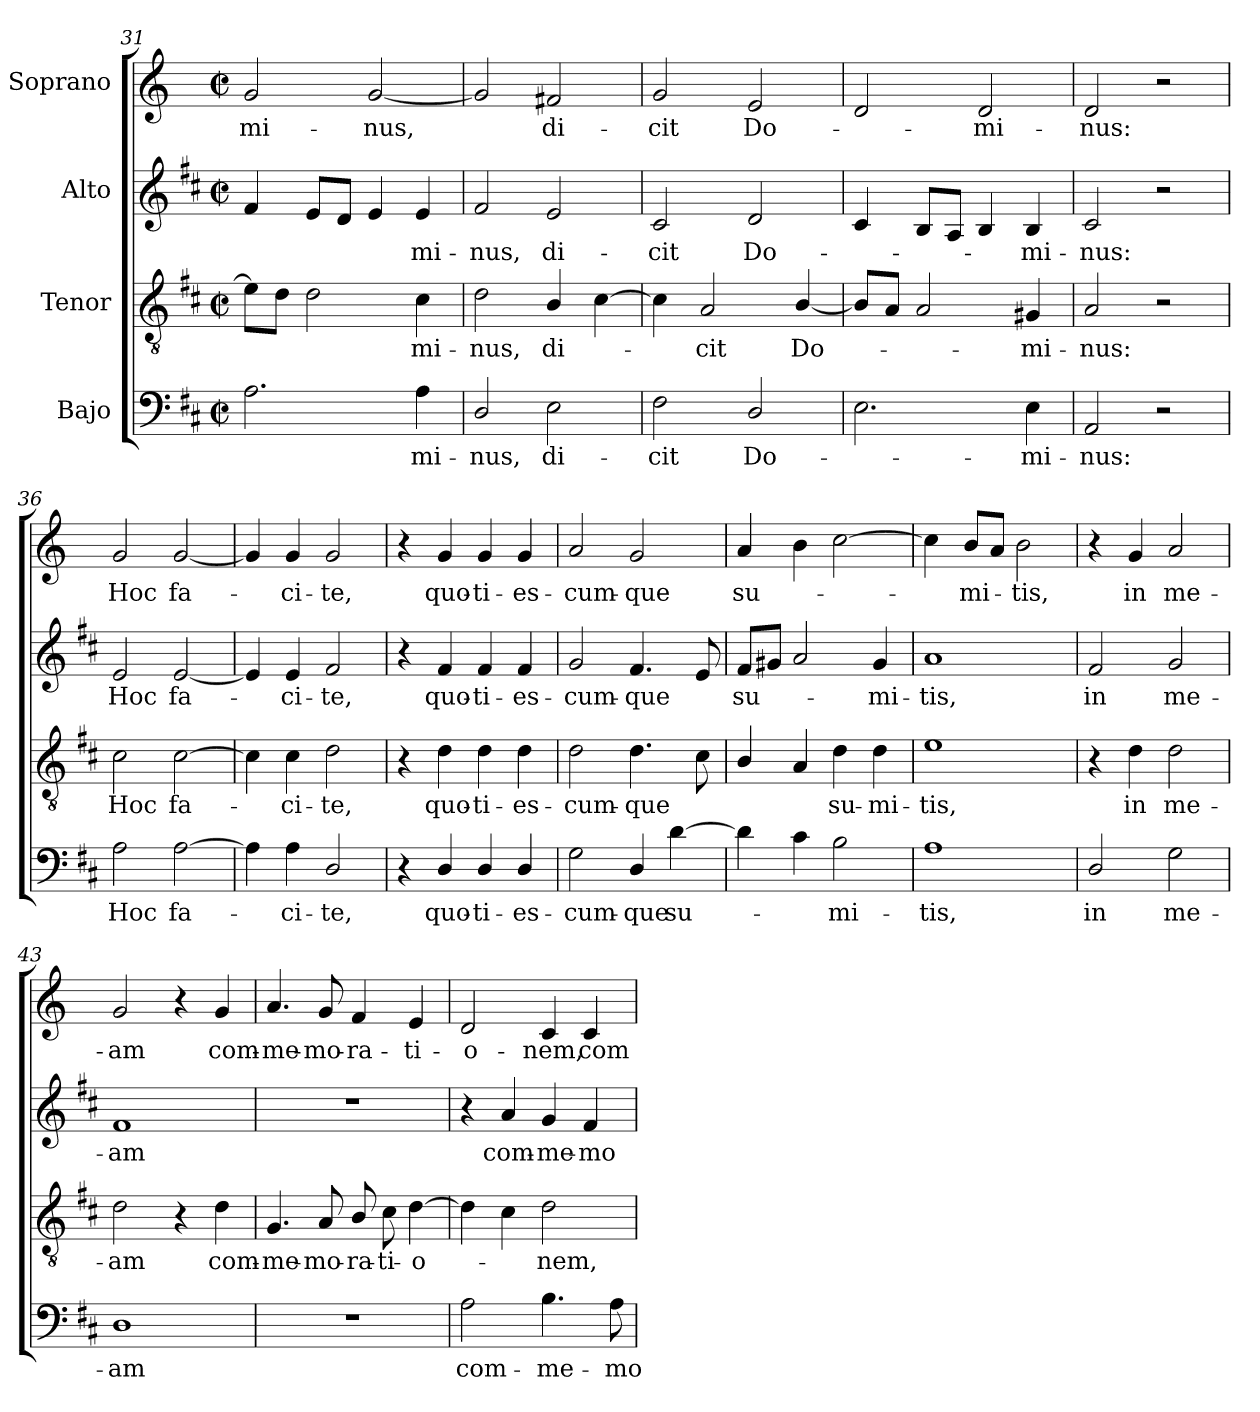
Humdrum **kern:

**kern	**text	**kern	**text	**kern	**text	**kern	**text
*part4	*part4	*part3	*part3	*part2	*part2	*part1	*part1
*staff4	*staff4	*staff3	*staff3	*staff2	*staff2	*staff1	*staff1
*I"Bajo	*	*I"Tenor	*	*I"Alto	*	*I"Soprano	*
*clefF4	*	*clefGv2	*	*clefG2	*	*clefG2	*
*ITrd1c2	*	*ITrd1c2	*	*ITrd1c2	*	*	*
*k[]	*	*k[]	*	*k[]	*	*k[]	*
*C:	*	*C:	*	*C:	*	*C:	*
*M2/2	*	*M2/2	*	*M2/2	*	*M2/2	*
*met(c|)	*	*met(c|)	*	*met(c|)	*	*met(c|)	*
=31	=31	=31	=31	=31	=31	=31	=31
!	!	!	!	!	!	!	!LO:LY:b
2.G\	.	8d\L]	.	4e/	.	2g/	-mi-
.	.	8c\J	.	.	.	.	.
.	.	2c\	.	8d/L	.	.	.
.	.	.	.	8c/J	.	.	.
!	!	!	!	!	!	!	!LO:LY:b
.	.	.	.	4d/	.	[2g/	-nus,
!	!LO:LY:b	!	!LO:LY:b	!	!LO:LY:b	!	!
4G\	-mi-	4B\	-mi-	4d/	-mi-	.	.
=32	=32	=32	=32	=32	=32	=32	=32
!	!LO:LY:b	!	!LO:LY:b	!	!LO:LY:b	!	!
2C/	-nus,	2c\	-nus,	2e/	-nus,	2g/]	.
!	!LO:LY:b	!	!LO:LY:b	!	!LO:LY:b	!	!LO:LY:b
2D\	di-	4A/	di-	2d/	di-	2f#X/	di-
.	.	[4B\	.	.	.	.	.
=33	=33	=33	=33	=33	=33	=33	=33
!	!LO:LY:b	!	!	!	!LO:LY:b	!	!LO:LY:b
2E\	-cit	4B\]	.	2B/	-cit	2g/	-cit
!	!	!	!LO:LY:b	!	!	!	!
.	.	2G/	-cit	.	.	.	.
!	!LO:LY:b	!	!	!	!LO:LY:b	!	!LO:LY:b
2C/	Do-	.	.	2c/	Do-	2e/	Do-
!	!	!	!LO:LY:b	!	!	!	!
.	.	[4A/	Do-	.	.	.	.
=34	=34	=34	=34	=34	=34	=34	=34
2.D\	.	8A/L]	.	4B/	.	2d/	.
.	.	8G/J	.	.	.	.	.
.	.	2G/	.	8A/L	.	.	.
.	.	.	.	8G/J	.	.	.
!	!	!	!	!	!	!	!LO:LY:b
.	.	.	.	4A/	.	2d/	-mi-
!	!LO:LY:b	!	!LO:LY:b	!	!LO:LY:b	!	!
4D\	-mi-	4F#X/	-mi-	4A/	-mi-	.	.
=35	=35	=35	=35	=35	=35	=35	=35
!	!LO:LY:b	!	!LO:LY:b	!	!LO:LY:b	!	!LO:LY:b
2GG/	-nus:	2G/	-nus:	2B/	-nus:	2d/	-nus:
2r	.	2r	.	2r	.	2r	.
!!LO:LB:g=z
=36	=36	=36	=36	=36	=36	=36	=36
!	!LO:LY:b	!	!LO:LY:b	!	!LO:LY:b	!	!LO:LY:b
2G\	Hoc	2B\	Hoc	2d/	Hoc	2g/	Hoc
!	!LO:LY:b	!	!LO:LY:b	!	!LO:LY:b	!	!LO:LY:b
[2G\	fa-	[2B\	fa-	[2d/	fa-	[2g/	fa-
=37	=37	=37	=37	=37	=37	=37	=37
4G\]	.	4B\]	.	4d/]	.	4g/]	.
!	!LO:LY:b	!	!LO:LY:b	!	!LO:LY:b	!	!LO:LY:b
4G\	-ci-	4B\	-ci-	4d/	-ci-	4g/	-ci-
!	!LO:LY:b	!	!LO:LY:b	!	!LO:LY:b	!	!LO:LY:b
2C/	-te,	2c\	-te,	2e/	-te,	2g/	-te,
=38	=38	=38	=38	=38	=38	=38	=38
4r	.	4r	.	4r	.	4r	.
!	!LO:LY:b	!	!LO:LY:b	!	!LO:LY:b	!	!LO:LY:b
4C/	quo-	4c\	quo-	4e/	quo-	4g/	quo-
!	!LO:LY:b	!	!LO:LY:b	!	!LO:LY:b	!	!LO:LY:b
4C/	-ti-	4c\	-ti-	4e/	-ti-	4g/	-ti-
!	!LO:LY:b	!	!LO:LY:b	!	!LO:LY:b	!	!LO:LY:b
4C/	-es-	4c\	-es-	4e/	-es-	4g/	-es-
=39	=39	=39	=39	=39	=39	=39	=39
!	!LO:LY:b	!	!LO:LY:b	!	!LO:LY:b	!	!LO:LY:b
2F\	-cum-	2c\	-cum-	2f/	-cum-	2a/	-cum-
!	!LO:LY:b	!	!LO:LY:b	!	!LO:LY:b	!	!LO:LY:b
4C/	-que	4.c\	-que	4.e/	-que	2g/	-que
!	!LO:LY:b	!	!	!	!	!	!
[4c\	su-	.	.	.	.	.	.
.	.	8B\	.	8d/	.	.	.
=40	=40	=40	=40	=40	=40	=40	=40
!	!	!	!	!	!LO:LY:b	!	!LO:LY:b
4c\]	.	4A/	.	8e/L	su-	4a/	su-
.	.	.	.	8f#X/J	.	.	.
4B\	.	4G/	.	2g/	.	4b\	.
!	!LO:LY:b	!	!LO:LY:b	!	!	!	!
2A\	-mi-	4c\	su-	.	.	[2cc\	.
!	!	!	!LO:LY:b	!	!LO:LY:b	!	!
.	.	4c\	-mi-	4f#/	-mi-	.	.
=41	=41	=41	=41	=41	=41	=41	=41
!	!LO:LY:b	!	!LO:LY:b	!	!LO:LY:b	!	!
1G	-tis,	1d	-tis,	1g	-tis,	4cc\]	.
!	!	!	!	!	!	!	!LO:LY:b
.	.	.	.	.	.	8b/L	-mi-
.	.	.	.	.	.	8a/J	.
!	!	!	!	!	!	!	!LO:LY:b
.	.	.	.	.	.	2b\	-tis,
=42	=42	=42	=42	=42	=42	=42	=42
!	!LO:LY:b	!	!	!	!LO:LY:b	!	!
2C/	in	4r	.	2e/	in	4r	.
!	!	!	!LO:LY:b	!	!	!	!LO:LY:b
.	.	4c\	in	.	.	4g/	in
!	!LO:LY:b	!	!LO:LY:b	!	!LO:LY:b	!	!LO:LY:b
2F\	me-	2c\	me-	2f/	me-	2a/	me-
=43	=43	=43	=43	=43	=43	=43	=43
!	!LO:LY:b	!	!LO:LY:b	!	!LO:LY:b	!	!LO:LY:b
1C	-am	2c\	-am	1e	-am	2g/	-am
.	.	4r	.	.	.	4r	.
!	!	!	!LO:LY:b	!	!	!	!LO:LY:b
.	.	4c\	com-	.	.	4g/	com-
!!LO:PB:g=z
=44	=44	=44	=44	=44	=44	=44	=44
!	!	!	!LO:LY:b	!	!	!	!LO:LY:b
1r	.	4.F/	-me-	1r	.	4.a/	-me-
!	!	!	!LO:LY:b	!	!	!	!LO:LY:b
.	.	8G/	-mo-	.	.	8g/	-mo-
!	!	!	!LO:LY:b	!	!	!	!LO:LY:b
.	.	8A/	-ra-	.	.	4f/	-ra-
!	!	!	!LO:LY:b	!	!	!	!
.	.	8B\	-ti-	.	.	.	.
!	!	!	!LO:LY:b	!	!	!	!LO:LY:b
.	.	[4c\	-o-	.	.	4e/	-ti-
=45	=45	=45	=45	=45	=45	=45	=45
!	!LO:LY:b	!	!	!	!	!	!LO:LY:b
2G\	com-	4c\]	.	4r	.	2d/	-o-
!	!	!	!	!	!LO:LY:b	!	!
.	.	4B\	.	4g/	com-	.	.
!	!LO:LY:b	!	!LO:LY:b	!	!LO:LY:b	!	!LO:LY:b
4.A\	-me-	2c\	-nem,	4f/	-me-	4c/	-nem,
!	!	!	!	!	!LO:LY:b	!	!LO:LY:b
.	.	.	.	4e/	-mo-	4c/	com-
!	!LO:LY:b	!	!	!	!	!	!
8G\	-mo-	.	.	.	.	.	.
=	=	=	=	=	=	=	=
*-	*-	*-	*-	*-	*-	*-	*-
